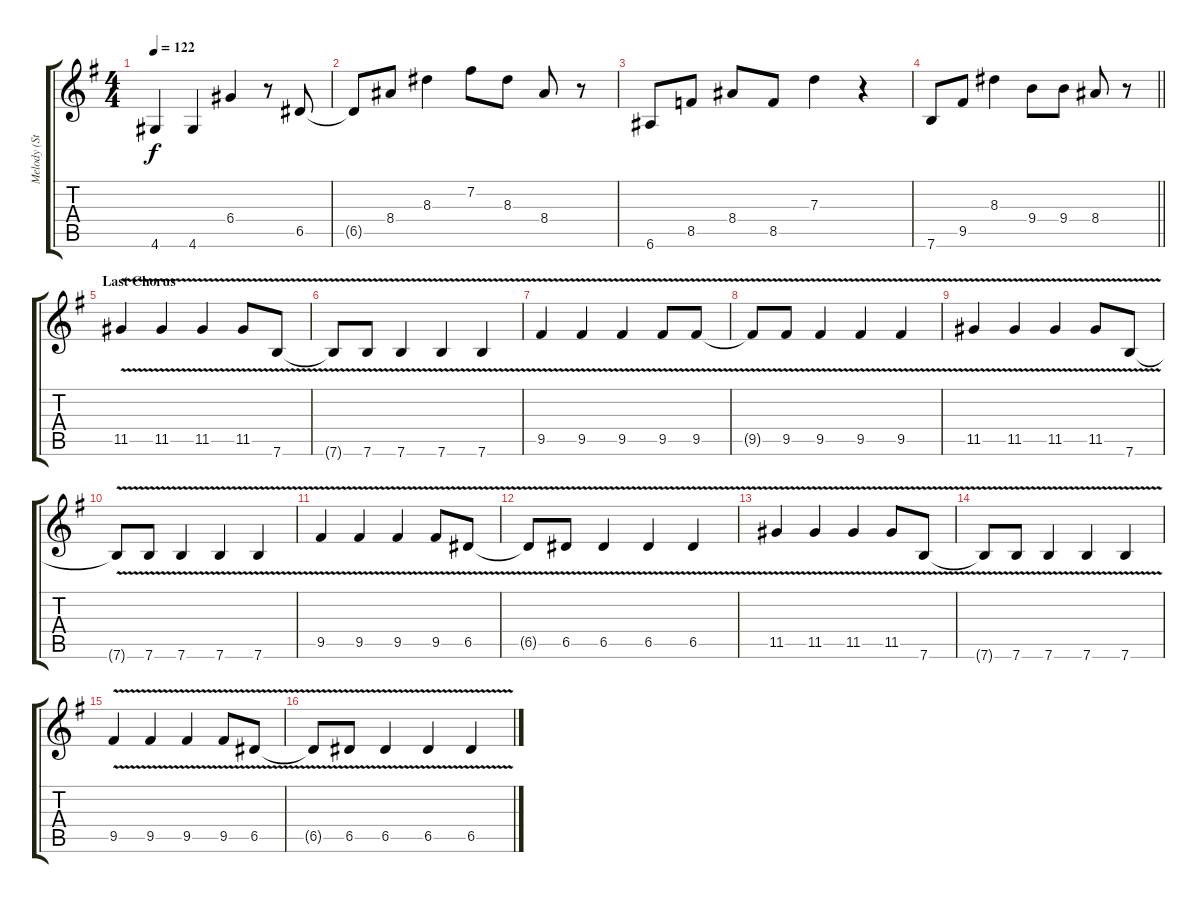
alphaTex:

\track ("Melody (Standard)" "Melody (St") {mute instrument electricguitarclean}
\staff {score tabs}
\tuning (E4 B3 G3 D3 A2 E2) {hide}
\ts (4 4)
\tempo 122
\clef g2
\ks eminor
4.6.4{dy f} 4.6.4 6.4.4 r.8 6.5.8 |
6.5{t}.8 8.4.8 8.3.4 7.2.8 8.3.8 8.4.8 r.8 |
6.6.8 8.5.8 8.4.8 8.5.8 7.3.4 r.4 |
\barLineRight lightlight
7.6.8 9.5.8 8.3.4 9.4.8 9.4.8 8.4.8 r.8 |
\section ("" "Last Chorus")
11.5{v}.4 11.5{v}.4 11.5{v}.4 11.5{v}.8 7.6{v}.8 |
7.6{t}.8 7.6{v}.8 7.6{v}.4 7.6{v}.4 7.6{v}.4 |
9.5{v}.4 9.5{v}.4 9.5{v}.4 9.5{v}.8 9.5{v}.8 |
9.5{t}.8 9.5{v}.8 9.5{v}.4 9.5{v}.4 9.5{v}.4 |
11.5{v}.4 11.5{v}.4 11.5{v}.4 11.5{v}.8 7.6{v}.8 |
7.6{t}.8 7.6{v}.8 7.6{v}.4 7.6{v}.4 7.6{v}.4 |
9.5{v}.4 9.5{v}.4 9.5{v}.4 9.5{v}.8 6.5{v}.8 |
6.5{t}.8 6.5{v}.8 6.5{v}.4 6.5{v}.4 6.5{v}.4 |
11.5{v}.4 11.5{v}.4 11.5{v}.4 11.5{v}.8 7.6{v}.8 |
7.6{t}.8 7.6{v}.8 7.6{v}.4 7.6{v}.4 7.6{v}.4 |
9.5{v}.4 9.5{v}.4 9.5{v}.4 9.5{v}.8 6.5{v}.8 |
6.5{t}.8 6.5{v}.8 6.5{v}.4 6.5{v}.4 6.5{v}.4
